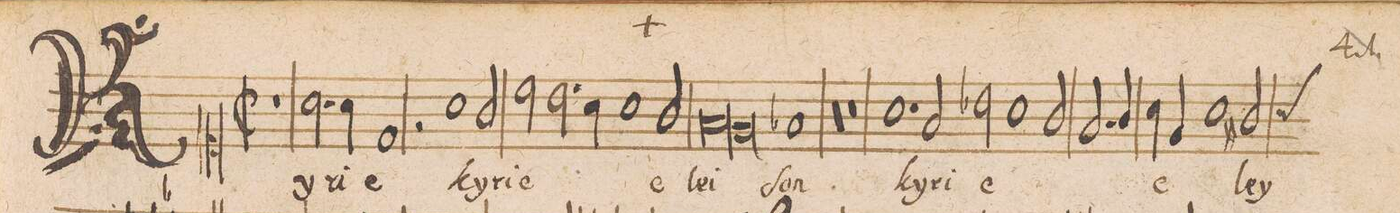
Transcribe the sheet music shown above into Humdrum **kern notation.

**kern	**text
*I"TENOR.	*
*clefC1	*
*k[]	*
*met(C|)	*
*M2/1	*
1r	.
*2\right	*
2.a\	Ky-
4a\	-ri-
=2-	=2-
1d	-e
2r	.
1a\	ky-
=3-	=3-
2g/	-ri-
2cc\	-e
2.b\	.
=4-	=4-
4a\	.
1a	.
2g/	e-
=5-	=5-
*lig	*
1f	-lei-
1e	.
*Xlig	*
=6-	=6-
1fn	-ſon
00r	.
=7-	=7-
=8-	=8-
0r	.
=9-	=9-
1.a	ky-
=10-	=10-
2f/	-ri-
2b-X\	-e
1a\	.
=11-	=11-
2g/	.
2.f/	.
4g/	.
=12-	=12-
4a\	e-
4e/	.
1a	.
*custos:a	*
2g#X/	-ley-
=13-	=13-
*-	*-
